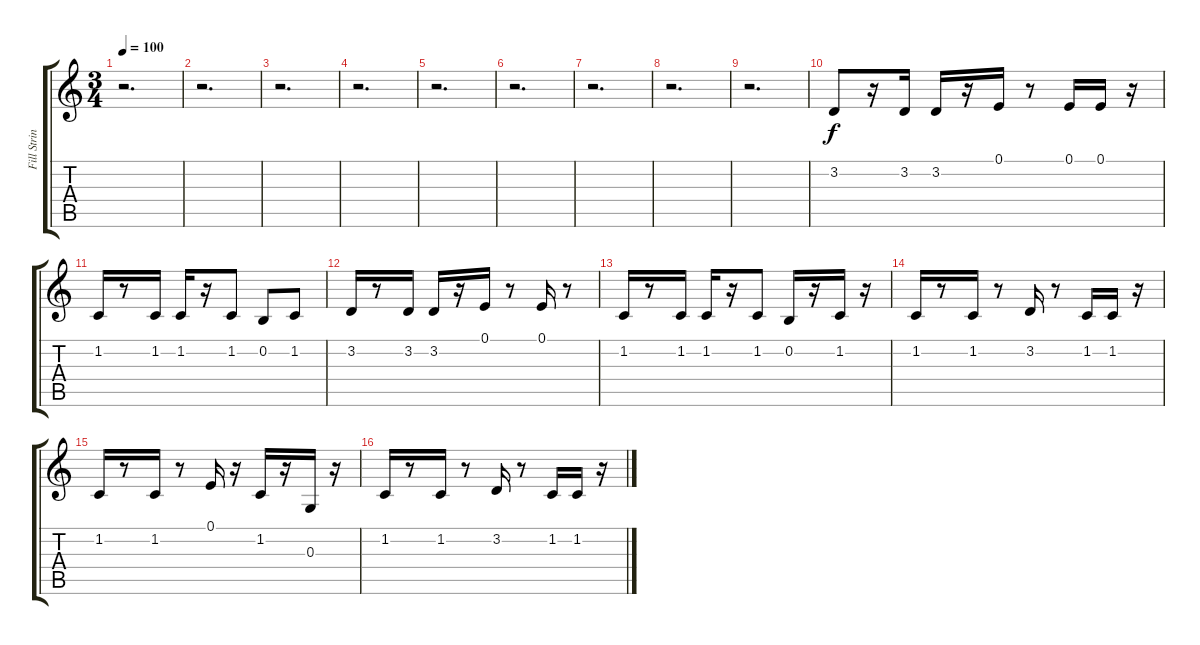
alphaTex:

\track ("Fill Strings" "Fill Strin") {instrument stringensemble1}
\staff {score tabs}
\tuning (E4 B3 G3 D3 A2 E2) {hide}
\ts (3 4)
\tempo 100
\clef g2
\ks c
r.2{d dy f} |
r.2{d} |
r.2{d} |
r.2{d} |
r.2{d} |
r.2{d} |
r.2{d} |
r.2{d} |
r.2{d} |
3.2.8 r.16 3.2.16 3.2.16 r.16 0.1.16 r.8 0.1.16 0.1.16 r.16 |
1.2.16 r.8 1.2.16 1.2.16 r.16 1.2.8 0.2.8 1.2.8 |
3.2.16 r.8 3.2.16 3.2.16 r.16 0.1.16 r.8 0.1.16 r.8 |
1.2.16 r.8 1.2.16 1.2.16 r.16 1.2.8 0.2.16 r.16 1.2.16 r.16 |
1.2.16 r.8 1.2.16 r.8 3.2.16 r.8 1.2.16 1.2.16 r.16 |
1.2.16 r.8 1.2.16 r.8 0.1.16 r.16 1.2.16 r.16 0.3.16 r.16 |
1.2.16 r.8 1.2.16 r.8 3.2.16 r.8 1.2.16 1.2.16 r.16
